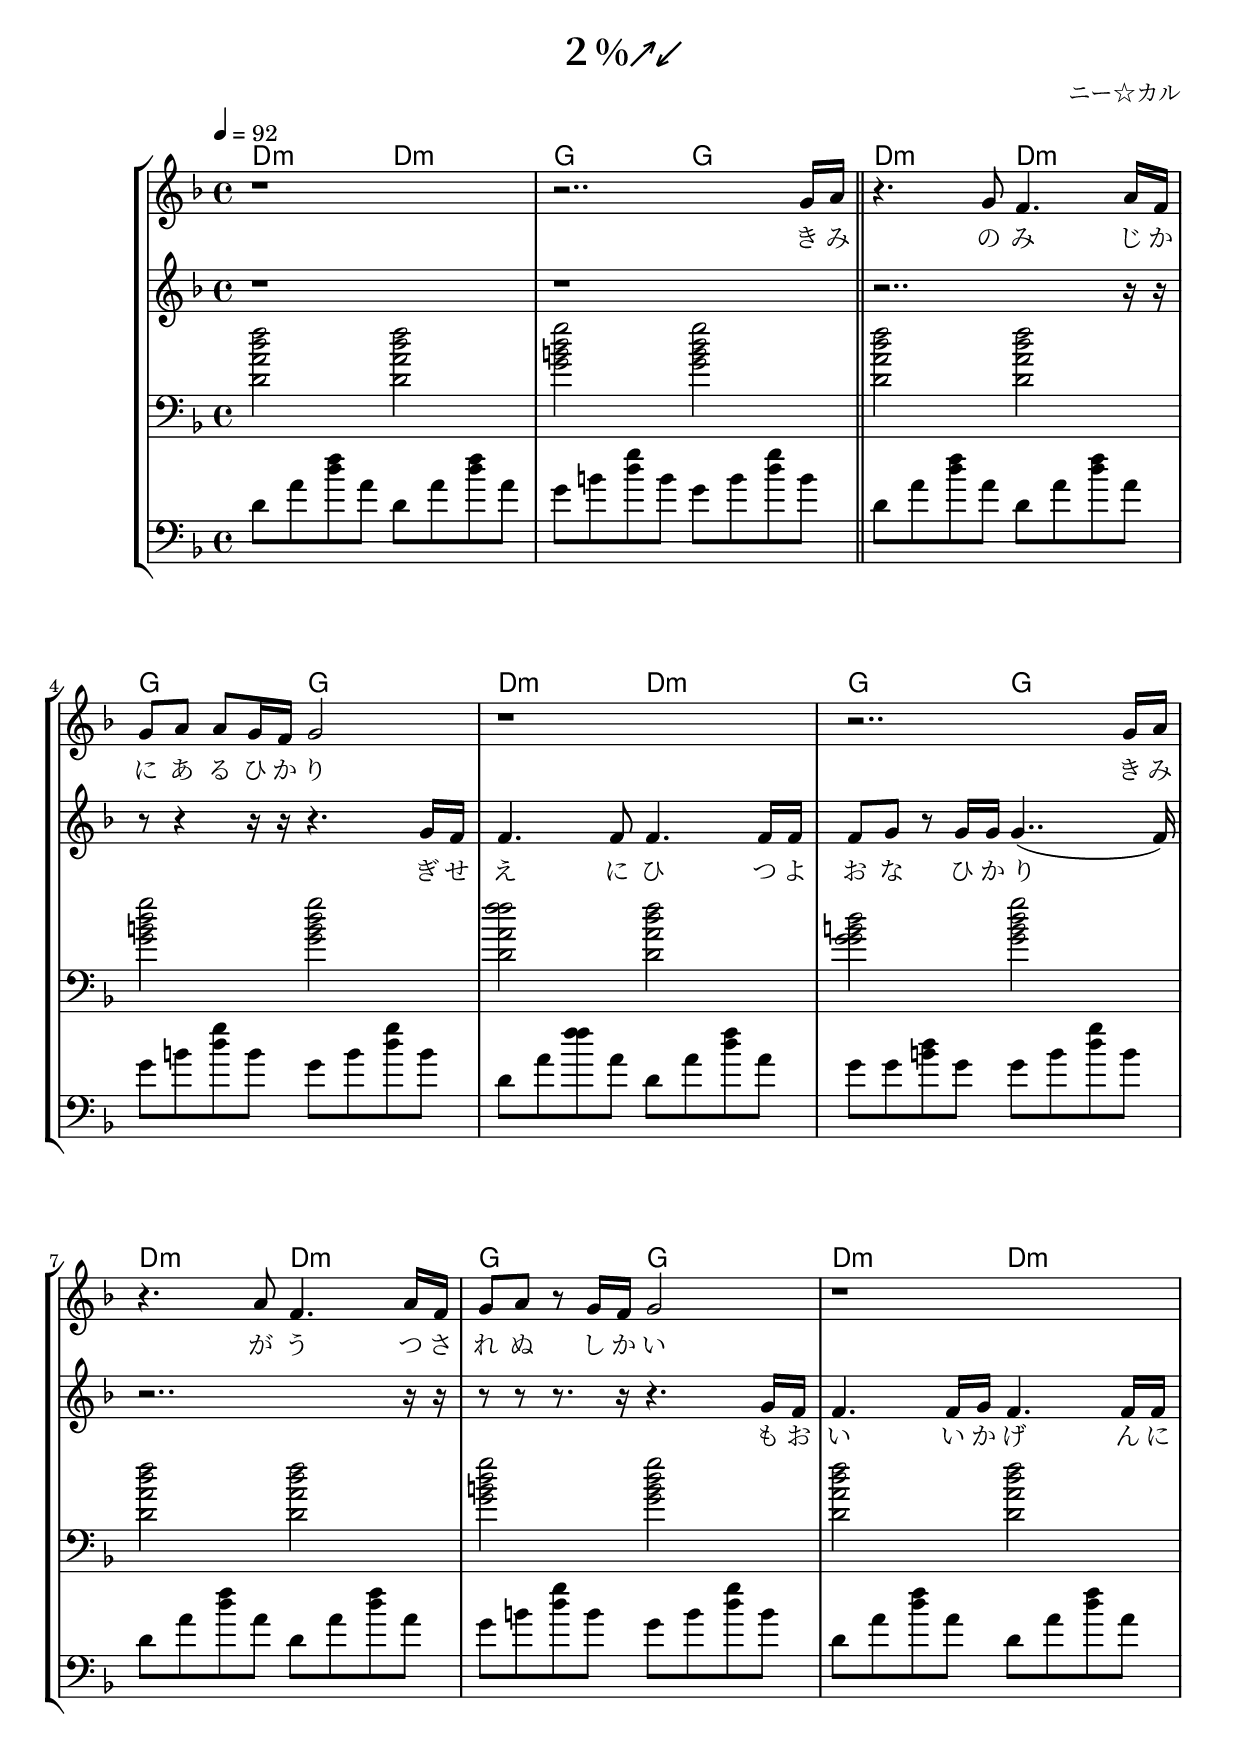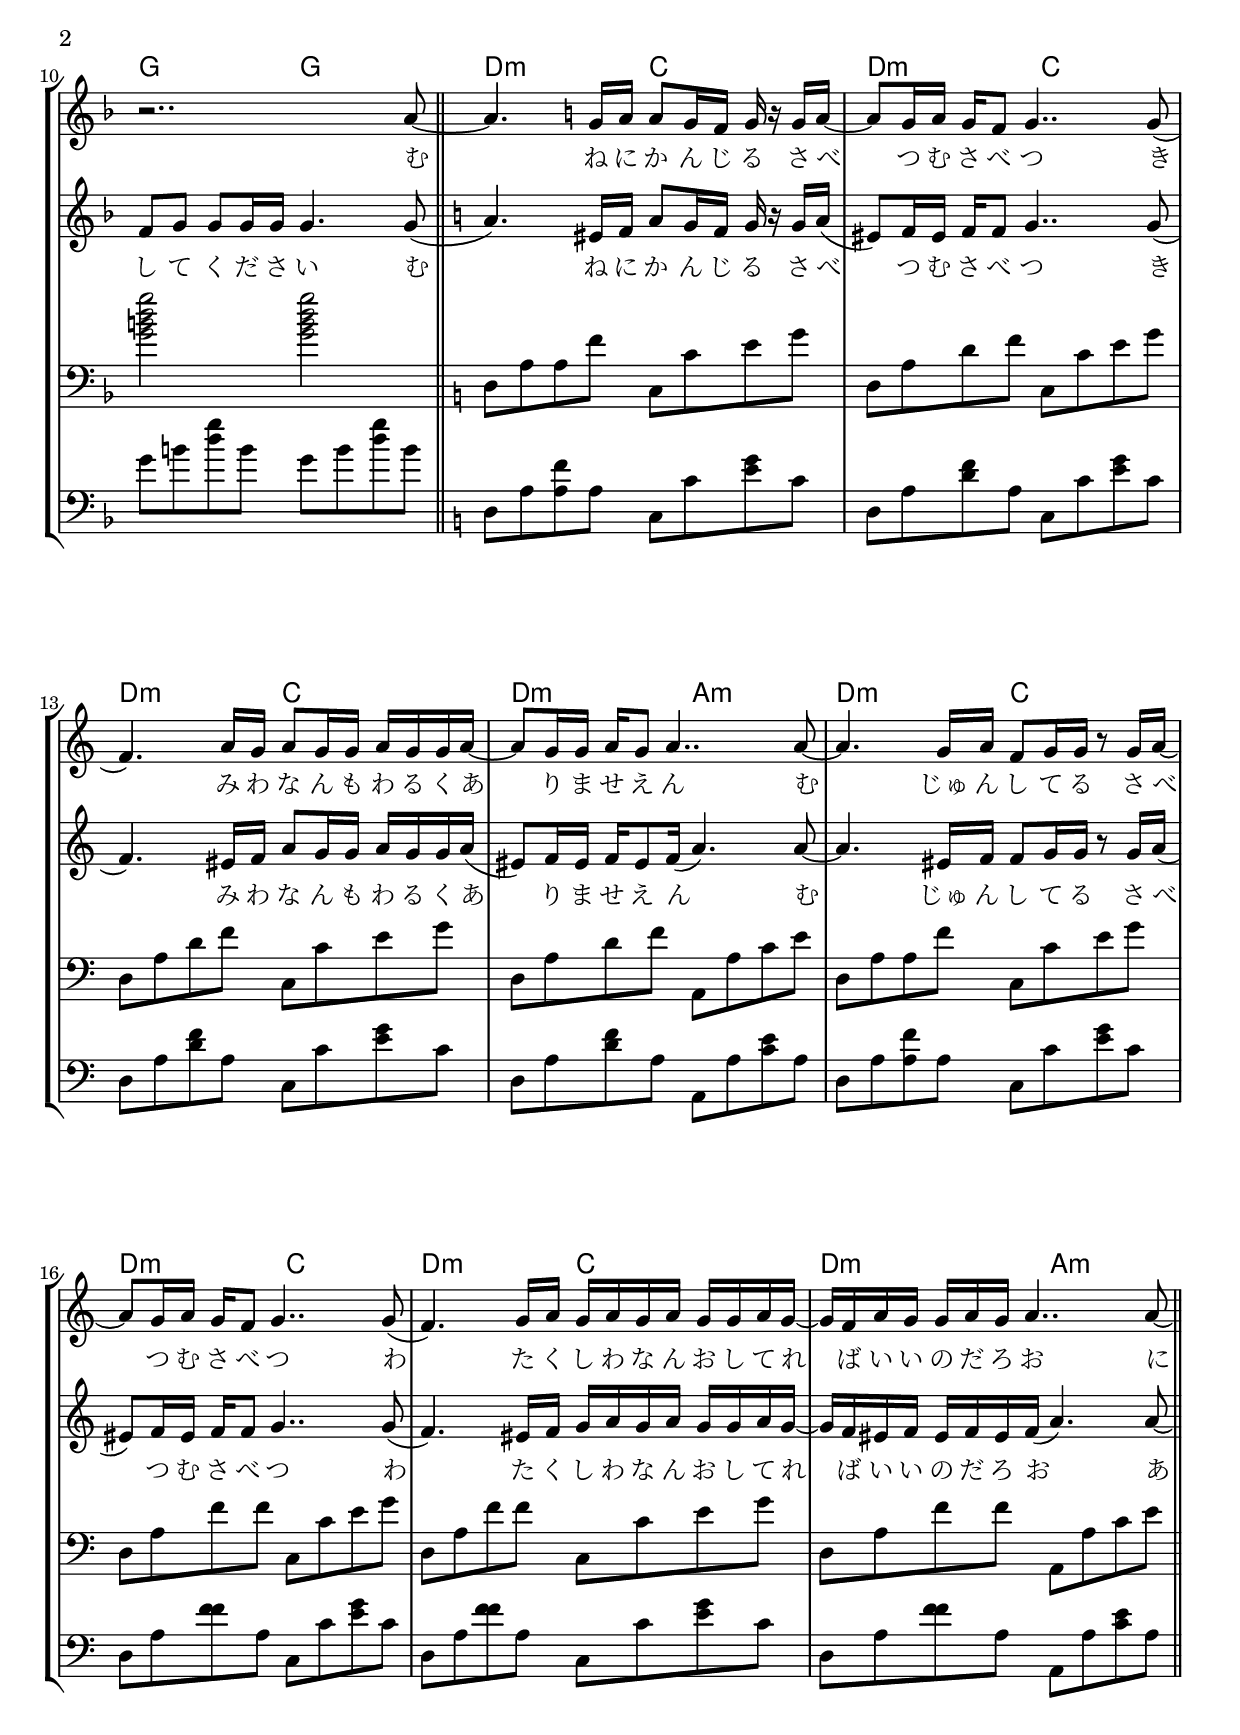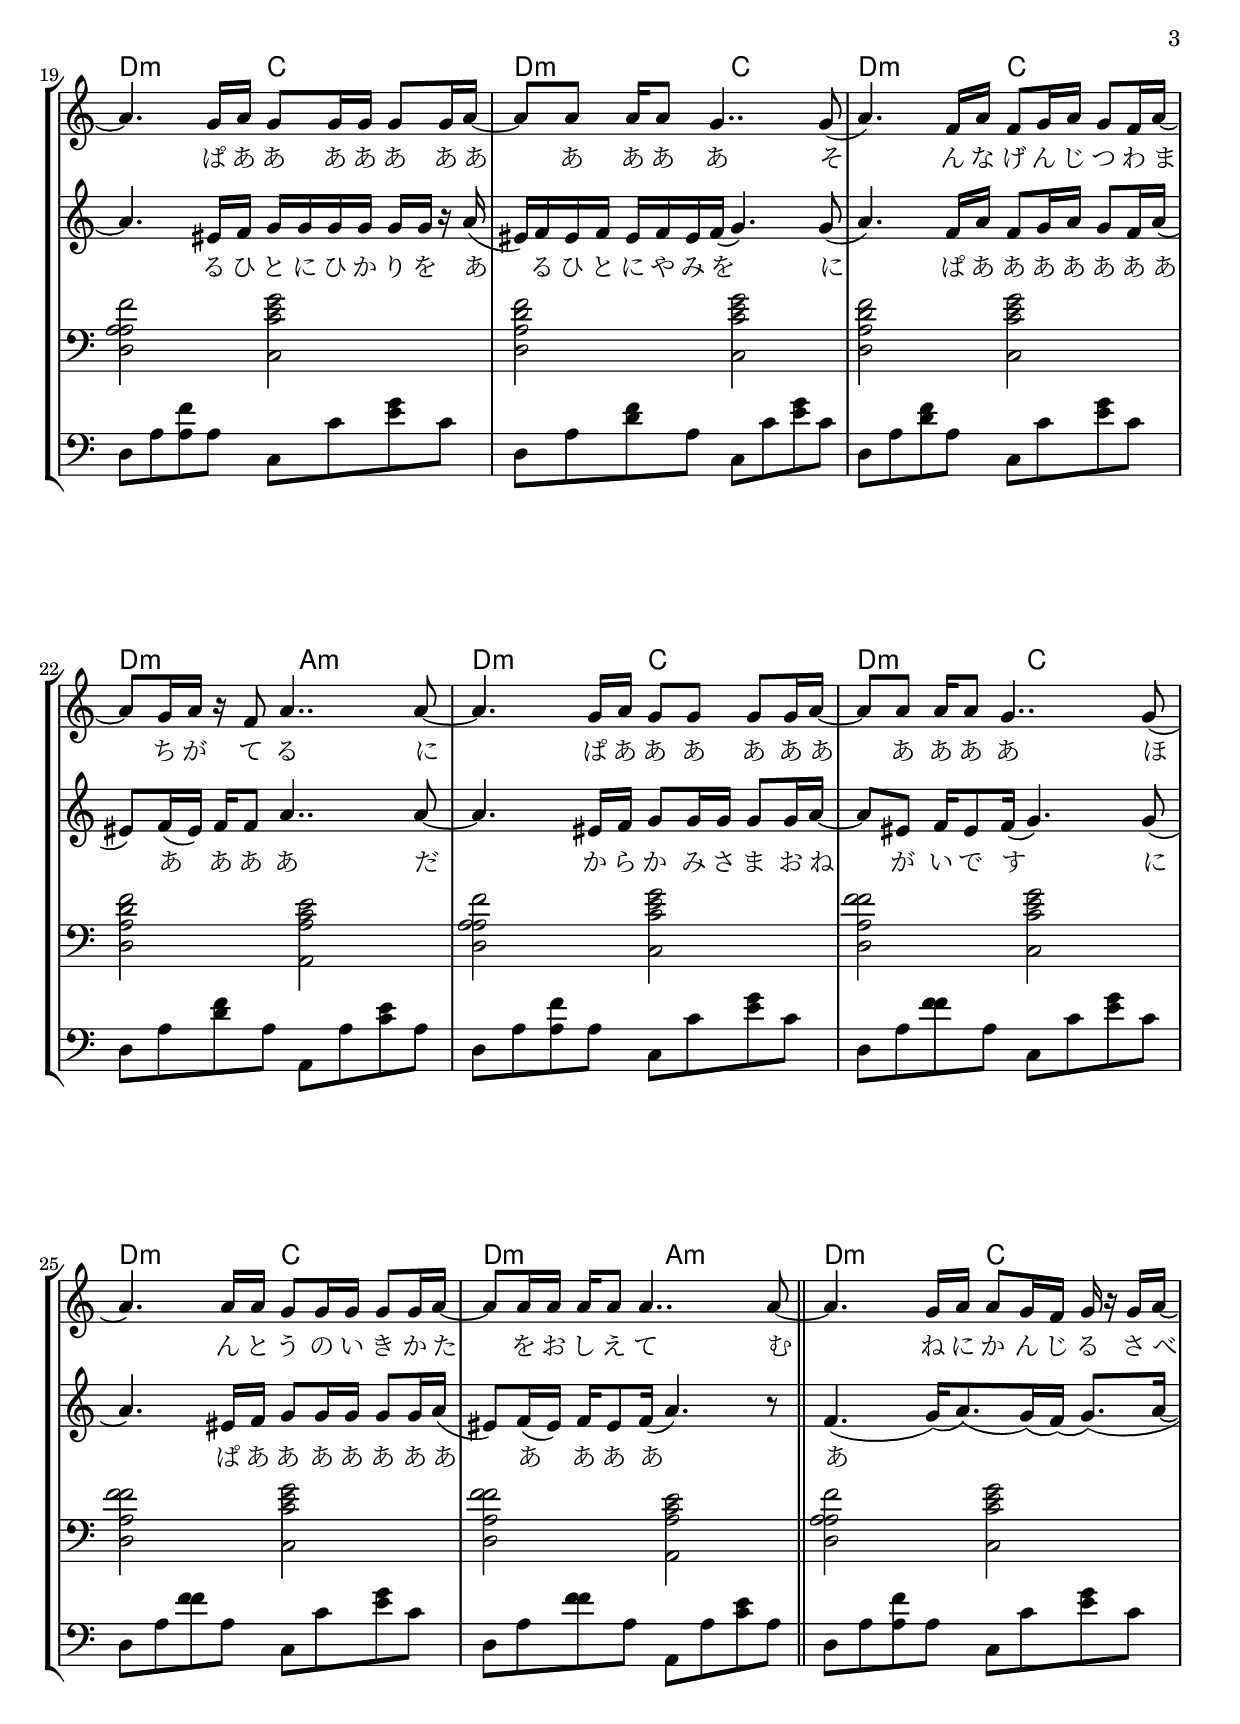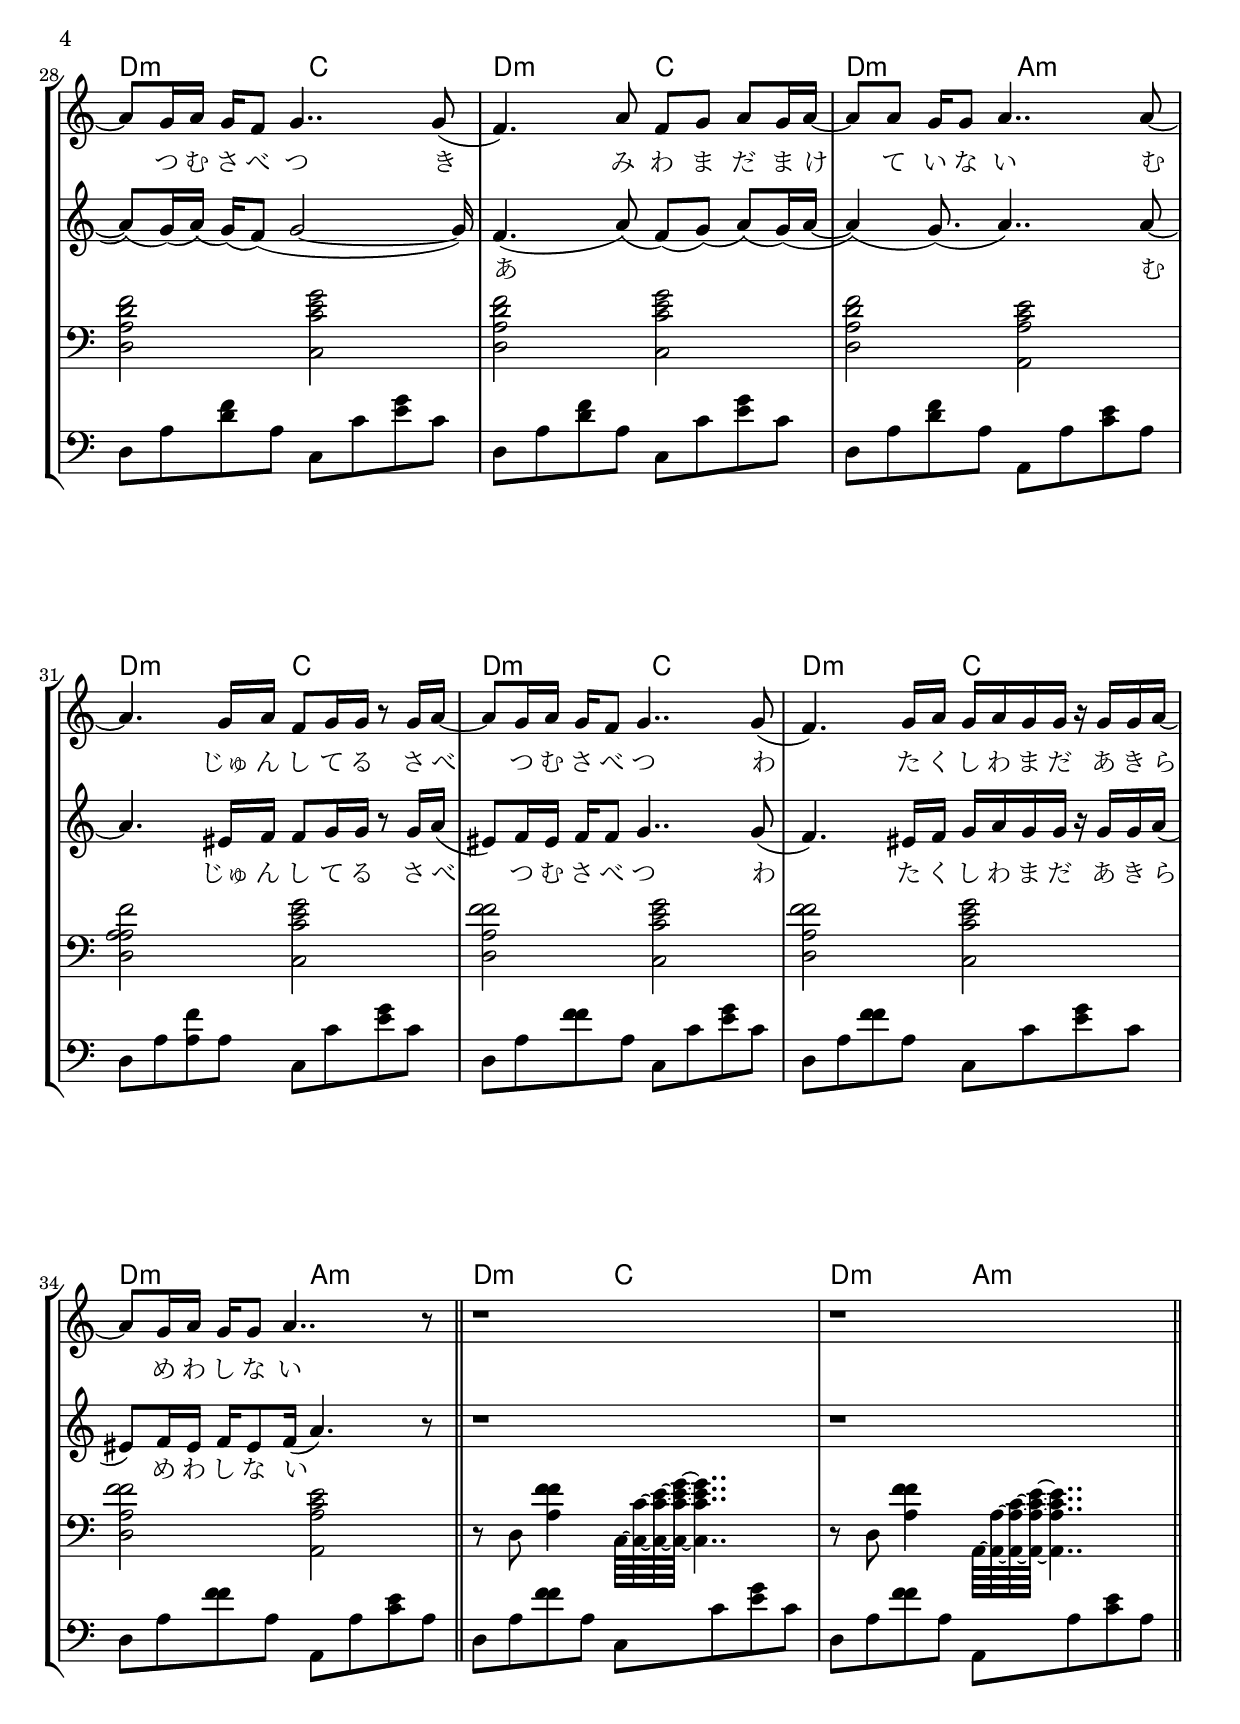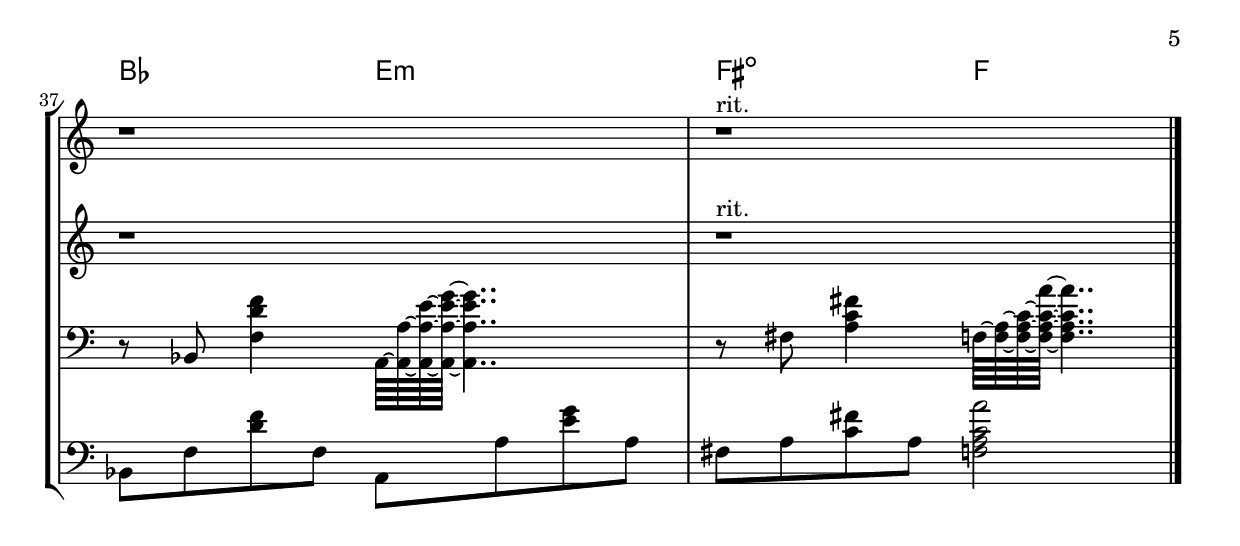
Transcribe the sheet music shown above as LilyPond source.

\version "2.12.1"

\header {
	title = \markup {２％↗↙}
	composer = \markup \center-column {ニー☆カル}
}

harmony = \chordmode {
	d2:m d2:m g2 g2 

	d2:m d2:m g2 g2 d2:m d2:m g2 g2 d2:m d2:m g2 g2 d2:m d2:m g2 g2 

	d2:m c2 d2:m c2 d2:m c2 d2:m a2:m d2:m c2 d2:m c2 d2:m c2 d2:m a2:m 

	d2:m c2 d2:m c2 d2:m c2 d2:m a2:m d2:m c2 d2:m c2 d2:m c2 d2:m a2:m 

	d2:m c2 d2:m c2 d2:m c2 d2:m a2:m d2:m c2 d2:m c2 d2:m c2 d2:m a2:m 

	d2:m c2 d2:m a2:m 

	bes2 e2:m fis2:dim f2 
}

melody = {
	\key f \major
	\tempo 4 = 92
	r1 | r2.. 
	\set Staff.midiInstrument = #"fss0.29"
	\set Staff.midiMinimumVolume = #0.7
	\set Staff.midiMaximumVolume = #0.9
	g'16  a'16 
	r4.  g'8  f'4.  a'16  f'16 
	g'8  a'8  a'8  g'16  f'16  g'2 
	r1 
	r2..  g'16  a'16 
	r4.  a'8  f'4.  a'16  f'16 
	g'8  a'8  r8  g'16  f'16  g'2 
	r1 
	r2..  	\set Staff.midiInstrument = #"fss0.29"
	\set Staff.midiMinimumVolume = #0.7
	\set Staff.midiMaximumVolume = #0.9
	a'8~ 
	a'4.  	\key c \major
g'16  a'16  a'8  g'16  f'16  g'16  r16  g'16  a'16~ 
	a'8  g'16  a'16  g'16  f'8  g'4..  g'8 
	(f'4.)  a'16  g'16  a'8  g'16  g'16  a'16  g'16  g'16  a'16~ 
	a'8  g'16  g'16  a'16  g'8  a'4..  a'8~ 
	a'4.  g'16  a'16  f'8  g'16  g'16  r8  g'16  a'16~ 
	a'8  g'16  a'16  g'16  f'8  g'4..  g'8 
	(f'4.)  g'16  a'16  g'16  a'16  g'16  a'16  g'16  g'16  a'16  g'16~ 
	g'16  f'16  a'16  g'16  g'16  a'16  g'16  a'4..  	\set Staff.midiInstrument = #"fss0.29"
	\set Staff.midiMinimumVolume = #0.7
	\set Staff.midiMaximumVolume = #0.9
	a'8~ 
	a'4.  g'16  a'16  g'8  g'16  g'16  g'8  g'16  a'16~ 
	a'8  a'8  a'16  a'8  g'4..  g'8 
	(a'4.)  f'16  a'16  f'8  g'16  a'16  g'8  f'16  a'16~ 
	a'8  g'16  a'16  r16  f'8  a'4..  a'8~ 
	a'4.  g'16  a'16  g'8  g'8  g'8  g'16  a'16~ 
	a'8  a'8  a'16  a'8  g'4..  g'8 
	(a'4.)  a'16  a'16  g'8  g'16  g'16  g'8  g'16  a'16~ 
	a'8  a'16  a'16  a'16  a'8  a'4..  	\set Staff.midiInstrument = #"fss0.29"
	\set Staff.midiMinimumVolume = #0.7
	\set Staff.midiMaximumVolume = #0.9
	a'8~ 
	a'4.  g'16  a'16  a'8  g'16  f'16  g'16  r16  g'16  a'16~ 
	a'8  g'16  a'16  g'16  f'8  g'4..  g'8 
	(f'4.)  a'8  f'8  g'8  a'8  g'16  a'16~ 
	a'8  a'8  g'16  g'8  a'4..  a'8~ 
	a'4.  g'16  a'16  f'8  g'16  g'16  r8  g'16  a'16~ 
	a'8  g'16  a'16  g'16  f'8  g'4..  g'8 
	(f'4.)  g'16  a'16  g'16  a'16  g'16  g'16  r16  g'16  g'16  a'16~ 
	a'8  g'16  a'16  g'16  g'8  a'4..  	r8 	r1 | r1   
	r1 | r1^"rit." \bar "|."
}

words = \lyricmode {
	
	き  み  の  み  じ  か  に  あ  る  ひ  か  り  き  み  が  う  つ  さ  れ  ぬ  し  か  い  
	む  ね  に  か  ん  じ  る  さ  べ  つ  む  さ  べ  つ  き  み  わ  な  ん  も  わ  る  く  あ  り  ま  せ  え  ん  む  じゅ  ん  し  て  る  さ  べ  つ  む  さ  べ  つ  わ  た  く  し  わ  な  ん  お  し  て  れ  ば  い  い  の  だ  ろ  お  
	に  ぱ  あ  あ  あ  あ  あ  あ  あ  あ  あ  あ  あ  そ  ん  な  げ  ん  じ  つ  わ  ま  ち  が  て  る  に  ぱ  あ  あ  あ  あ  あ  あ  あ  あ  あ  あ  ほ  ん  と  う  の  い  き  か  た  を  お  し  え  て  
	む  ね  に  か  ん  じ  る  さ  べ  つ  む  さ  べ  つ  き  み  わ  ま  だ  ま  け  て  い  な  い  む  じゅ  ん  し  て  る  さ  べ  つ  む  さ  べ  つ  わ  た  く  し  わ  ま  だ  あ  き  ら  め  わ  し  な  い  
	
	
}

secondmelody = {
	\key f \major
	\tempo 4 = 92
	r1 | r1   
	\set Staff.midiInstrument = #"fss0.35"
	\set Staff.midiMinimumVolume = #0.7
	\set Staff.midiMaximumVolume = #0.9
	r2..  r16  r16 
	r8  r4  r16  r16  r4.  g'16  f'16 
	f'4.  f'8  f'4.  f'16  f'16 
	f'8  g'8  r8  g'16  g'16  g'4..  (f'16) 
	r2..  r16  r16 
	r8  r8  r8.  r16  r4.  g'16  f'16 
	f'4.  f'16  g'16  f'4.  f'16  f'16 
	f'8  g'8  g'8  g'16  g'16  g'4.  	\set Staff.midiInstrument = #"fss0.35"
	\set Staff.midiMinimumVolume = #0.7
	\set Staff.midiMaximumVolume = #0.9
	g'8 
	(	\key c \major
a'4.)  eis'16  f'16  a'8  g'16  f'16  g'16  r16  g'16  a'16 
	(eis'8)  f'16  eis'16  f'16  f'8  g'4..  g'8 
	(f'4.)  eis'16  f'16  a'8  g'16  g'16  a'16  g'16  g'16  a'16 
	(eis'8)  f'16  eis'16  f'16  eis'8  f'16  (a'4.)  a'8~ 
	a'4.  eis'16  f'16  f'8  g'16  g'16  r8  g'16  a'16 
	(eis'8)  f'16  eis'16  f'16  f'8  g'4..  g'8 
	(f'4.)  eis'16  f'16  g'16  a'16  g'16  a'16  g'16  g'16  a'16  g'16~ 
	g'16  f'16  eis'16  f'16  eis'16  f'16  eis'16  f'16  (a'4.)  	\set Staff.midiInstrument = #"fss0.35"
	\set Staff.midiMinimumVolume = #0.7
	\set Staff.midiMaximumVolume = #0.9
	a'8~ 
	a'4.  eis'16  f'16  g'16  g'16  g'16  g'16  g'16  g'16  r16  a'16 
	(eis'16)  f'16  eis'16  f'16  eis'16  f'16  eis'16  f'16  (g'4.)  g'8 
	(a'4.)  f'16  a'16  f'8  g'16  a'16  g'8  f'16  a'16 
	(eis'8)  f'16  (eis'16)  f'16  f'8  a'4..  a'8~ 
	a'4.  eis'16  f'16  g'8  g'16  g'16  g'8  g'16  a'16~ 
	a'8  eis'8  f'16  eis'8  f'16  (g'4.)  g'8 
	(a'4.)  eis'16  f'16  g'8  g'16  g'16  g'8  g'16  a'16 
	(eis'8)  f'16  (eis'16)  f'16  eis'8  f'16  (a'4.)  	r8 	\set Staff.midiInstrument = #"fss0.35"
	\set Staff.midiMinimumVolume = #0.7
	\set Staff.midiMaximumVolume = #0.9
	f'4.  (g'16)  (a'8.)  (g'16)  (f'16)  (g'8.)  (a'16~ 
	a'8)  (g'16)  (a'16)  (g'16)  (f'8)  (g'2~g'16) 
	f'4.  (a'8)  (f'8)  (g'8)  (a'8)  (g'16)  (a'16~ 
	a'4)  (g'8.)  (a'4..)  a'8~ 
	a'4.  eis'16  f'16  f'8  g'16  g'16  r8  g'16  a'16 
	(eis'8)  f'16  eis'16  f'16  f'8  g'4..  g'8 
	(f'4.)  eis'16  f'16  g'16  a'16  g'16  g'16  r16  g'16  g'16  a'16 
	(eis'8)  f'16  eis'16  f'16  eis'8  f'16  (a'4.)  	r8 	r1 | r1   
	r1 | r1^"rit." \bar "|."
}

secondwords = \lyricmode {
	
	ぎ  せ  え  に  ひ  つ  よ  お  な  ひ  か  り  も  お  い  い  か  げ  ん  に  し  て  く  だ  さ  い  
	む  ね  に  か  ん  じ  る  さ  べ  つ  む  さ  べ  つ  き  み  わ  な  ん  も  わ  る  く  あ  り  ま  せ  え  ん  む  じゅ  ん  し  て  る  さ  べ  つ  む  さ  べ  つ  わ  た  く  し  わ  な  ん  お  し  て  れ  ば  い  い  の  だ  ろ  お  
	あ  る  ひ  と  に  ひ  か  り  を  あ  る  ひ  と  に  や  み  を  に  ぱ  あ  あ  あ  あ  あ  あ  あ  あ  あ  あ  あ  だ  か  ら  か  み  さ  ま  お  ね  が  い  で  す  に  ぱ  あ  あ  あ  あ  あ  あ  あ  あ  あ  あ  あ  
	あ  あ  む  じゅ  ん  し  て  る  さ  べ  つ  む  さ  べ  つ  わ  た  く  し  わ  ま  だ  あ  き  ら  め  わ  し  な  い  
	
	
}

tempochange = {
	\time 4/4
	\tempo 4 = 92
	r1 | r1 \bar "||"
	\tempo 4 = 92
	r1 | r1 | r1 | r1 | r1 | r1 | r1 | r1 \bar "||"
	\tempo 4 = 92
	r1 | r1 | r1 | r1 | r1 | r1 | r1 | r1 \bar "||"
	\tempo 4 = 92
	r1 | r1 | r1 | r1 | r1 | r1 | r1 | r1 \bar "||"
	\tempo 4 = 92
	r1 | r1 | r1 | r1 | r1 | r1 | r1 | r1 \bar "||"
	\tempo 4 = 92
	r1 | r1 \bar "||"
	\tempo 4 = 92
	r1 | \tempo 4 = 69 r2 \tempo 4 = 61 r2 \bar "|."
}

mainacc = {
	\clef bass
	\set Staff.midiInstrument = #"Electric Grand"
	\set Staff.midiMinimumVolume = #0.3
	\set Staff.midiMaximumVolume = #0.6
	\time 4/4
	\key f \major
	\tempo 4 = 92
	<d' a' d'' f''>2
	<d' a' d'' f''>2
	<g' b' d'' g''>2
	<g' b' d'' g''>2
	\bar "||"

	\set Staff.midiInstrument = #"Electric Grand"
	\set Staff.midiMinimumVolume = #0.3
	\set Staff.midiMaximumVolume = #0.6
	<d' a' d'' f''>2
	<d' a' d'' f''>2
	<g' b' d'' g''>2
	<g' b' d'' g''>2
	<d' a' f'' f''>2
	<d' a' d'' f''>2
	<g' g' b' d''>2
	<g' b' d'' g''>2
	<d' a' d'' f''>2
	<d' a' d'' f''>2
	<g' b' d'' g''>2
	<g' b' d'' g''>2
	<d' a' d'' f''>2
	<d' a' d'' f''>2
	<g' b' d'' g''>2
	<g' b' d'' g''>2
	\bar "||"

	\set Staff.midiInstrument = #"Electric Grand"
	\set Staff.midiMinimumVolume = #0.3
	\set Staff.midiMaximumVolume = #0.6
	\key c \major
	d8 a8 a8 f'8
	c8 c'8 e'8 g'8
	d8 a8 d'8 f'8
	c8 c'8 e'8 g'8
	d8 a8 d'8 f'8
	c8 c'8 e'8 g'8
	d8 a8 d'8 f'8
	a,8 a8 c'8 e'8
	d8 a8 a8 f'8
	c8 c'8 e'8 g'8
	d8 a8 f'8 f'8
	c8 c'8 e'8 g'8
	d8 a8 f'8 f'8
	c8 c'8 e'8 g'8
	d8 a8 f'8 f'8
	a,8 a8 c'8 e'8
	\bar "||"

	\set Staff.midiInstrument = #"Electric Grand"
	\set Staff.midiMinimumVolume = #0.3
	\set Staff.midiMaximumVolume = #0.6
	<d a a f'>2
	<c c' e' g'>2
	<d a d' f'>2
	<c c' e' g'>2
	<d a d' f'>2
	<c c' e' g'>2
	<d a d' f'>2
	<a, a c' e'>2
	<d a a f'>2
	<c c' e' g'>2
	<d a f' f'>2
	<c c' e' g'>2
	<d a f' f'>2
	<c c' e' g'>2
	<d a f' f'>2
	<a, a c' e'>2
	\bar "||"

	\set Staff.midiInstrument = #"Electric Grand"
	\set Staff.midiMinimumVolume = #0.3
	\set Staff.midiMaximumVolume = #0.6
	<d a a f'>2
	<c c' e' g'>2
	<d a d' f'>2
	<c c' e' g'>2
	<d a d' f'>2
	<c c' e' g'>2
	<d a d' f'>2
	<a, a c' e'>2
	<d a a f'>2
	<c c' e' g'>2
	<d a f' f'>2
	<c c' e' g'>2
	<d a f' f'>2
	<c c' e' g'>2
	<d a f' f'>2
	<a, a c' e'>2
	\bar "||"

	\set Staff.midiInstrument = #"Electric Grand"
	\set Staff.midiMinimumVolume = #0.3
	\set Staff.midiMaximumVolume = #0.6
	r8 d8 <a f' f'>4
	c64~ <c~ c'~> <c~ c'~ e'~> <c c' e' g'>~ <c c' e' g'>4..
	r8 d8 <a f' f'>4
	a,64~ <a,~ a~> <a,~ a~ c'~> <a, a c' e'>~ <a, a c' e'>4..
	\bar "||"

	\set Staff.midiInstrument = #"Electric Grand"
	\set Staff.midiMinimumVolume = #0.3
	\set Staff.midiMaximumVolume = #0.6
	r8 bes,8 <f d' f'>4
	a,64~ <a,~ a~> <a,~ a~ e'~> <a, a e' g'>~ <a, a e' g'>4..
	r8 fis8 <a c' fis'>4
	f64~ <f~ a~> <f~ a~ c'~> <f a c' a'>~ <f a c' a'>4..
	\bar "|."
}

subacc = {
	\clef bass
	\set Staff.midiInstrument = #"Pizzicato Strings"
	\set Staff.midiMinimumVolume = #0.3
	\set Staff.midiMaximumVolume = #0.6
	\time 4/4
	\key f \major
	\tempo 4 = 92
	d'8 a' <d'' f''> a'
	d'8 a' <d'' f''> a'
	g'8 b' <d'' g''> b'
	g'8 b' <d'' g''> b'
	\bar "||"

	\set Staff.midiInstrument = #"Pizzicato Strings"
	\set Staff.midiMinimumVolume = #0.3
	\set Staff.midiMaximumVolume = #0.6
	d'8 a' <d'' f''> a'
	d'8 a' <d'' f''> a'
	g'8 b' <d'' g''> b'
	g'8 b' <d'' g''> b'
	d'8 a' <f'' f''> a'
	d'8 a' <d'' f''> a'
	g'8 g' <b' d''> g'
	g'8 b' <d'' g''> b'
	d'8 a' <d'' f''> a'
	d'8 a' <d'' f''> a'
	g'8 b' <d'' g''> b'
	g'8 b' <d'' g''> b'
	d'8 a' <d'' f''> a'
	d'8 a' <d'' f''> a'
	g'8 b' <d'' g''> b'
	g'8 b' <d'' g''> b'
	\bar "||"

	\set Staff.midiInstrument = #"Pizzicato Strings"
	\set Staff.midiMinimumVolume = #0.3
	\set Staff.midiMaximumVolume = #0.6
	\key c \major
	d8 a <a f'> a
	c8 c' <e' g'> c'
	d8 a <d' f'> a
	c8 c' <e' g'> c'
	d8 a <d' f'> a
	c8 c' <e' g'> c'
	d8 a <d' f'> a
	a,8 a <c' e'> a
	d8 a <a f'> a
	c8 c' <e' g'> c'
	d8 a <f' f'> a
	c8 c' <e' g'> c'
	d8 a <f' f'> a
	c8 c' <e' g'> c'
	d8 a <f' f'> a
	a,8 a <c' e'> a
	\bar "||"

	\set Staff.midiInstrument = #"Pizzicato Strings"
	\set Staff.midiMinimumVolume = #0.3
	\set Staff.midiMaximumVolume = #0.6
	d8 a <a f'> a
	c8 c' <e' g'> c'
	d8 a <d' f'> a
	c8 c' <e' g'> c'
	d8 a <d' f'> a
	c8 c' <e' g'> c'
	d8 a <d' f'> a
	a,8 a <c' e'> a
	d8 a <a f'> a
	c8 c' <e' g'> c'
	d8 a <f' f'> a
	c8 c' <e' g'> c'
	d8 a <f' f'> a
	c8 c' <e' g'> c'
	d8 a <f' f'> a
	a,8 a <c' e'> a
	\bar "||"

	\set Staff.midiInstrument = #"Pizzicato Strings"
	\set Staff.midiMinimumVolume = #0.3
	\set Staff.midiMaximumVolume = #0.6
	d8 a <a f'> a
	c8 c' <e' g'> c'
	d8 a <d' f'> a
	c8 c' <e' g'> c'
	d8 a <d' f'> a
	c8 c' <e' g'> c'
	d8 a <d' f'> a
	a,8 a <c' e'> a
	d8 a <a f'> a
	c8 c' <e' g'> c'
	d8 a <f' f'> a
	c8 c' <e' g'> c'
	d8 a <f' f'> a
	c8 c' <e' g'> c'
	d8 a <f' f'> a
	a,8 a <c' e'> a
	\bar "||"

	\set Staff.midiInstrument = #"Pizzicato Strings"
	\set Staff.midiMinimumVolume = #0.3
	\set Staff.midiMaximumVolume = #0.6
	d8 a <f' f'> a
	c8 c' <e' g'> c'
	d8 a <f' f'> a
	a,8 a <c' e'> a
	\bar "||"

	\set Staff.midiInstrument = #"Pizzicato Strings"
	\set Staff.midiMinimumVolume = #0.3
	\set Staff.midiMaximumVolume = #0.6
	bes,8 f <d' f'> f
	a,8 a <e' g'> a
	fis8 a <c' fis'> a
	<f a c' a'>2
	\bar "|."
}

percA = {
	\drummode {
	r1 |r1 \bar "||"
	r1 |r1 |r1 |r1 |r1 |r1 |r1 |r1 \bar "||"
	r1 |r1 |r1 |r1 |r1 |r1 |r1 |r1 \bar "||"
	r1 |r1 |r1 |r1 |r1 |r1 |r1 |r1 \bar "||"
	r1 |r1 |r1 |r1 |r1 |r1 |r1 |r1 \bar "||"
	r1 |r1 \bar "||"
	r1 |r1 \bar "|."
	}
}

percB = {
	\drummode {
	r1 |r1 \bar "||"
	r1 |r1 |r1 |r1 |r1 |r1 |r1 |r1 \bar "||"
	r1 |r1 |r1 |r1 |r1 |r1 |r1 |r1 \bar "||"
	r1 |r1 |r1 |r1 |r1 |r1 |r1 |r1 \bar "||"
	r1 |r1 |r1 |r1 |r1 |r1 |r1 |r1 \bar "||"
	r1 |r1 \bar "||"
	r1 |r1 \bar "|."
	}
}

percC = {
	\drummode {
	r1 |r1 \bar "||"
	r1 |r1 |r1 |r1 |r1 |r1 |r1 |r1 \bar "||"
	r1 |r1 |r1 |r1 |r1 |r1 |r1 |r1 \bar "||"
	r1 |r1 |r1 |r1 |r1 |r1 |r1 |r1 \bar "||"
	r1 |r1 |r1 |r1 |r1 |r1 |r1 |r1 \bar "||"
	r1 |r1 \bar "||"
	r1 |r1 \bar "|."
	}
}

percD = {
	\drummode {
	r1 |r1 \bar "||"
	r1 |r1 |r1 |r1 |r1 |r1 |r1 |r1 \bar "||"
	r1 |r1 |r1 |r1 |r1 |r1 |r1 |r1 \bar "||"
	r1 |r1 |r1 |r1 |r1 |r1 |r1 |r1 \bar "||"
	r1 |r1 |r1 |r1 |r1 |r1 |r1 |r1 \bar "||"
	r1 |r1 \bar "||"
	r1 |r1 \bar "|."
	}
}

percE = {
	\drummode {
	r1 |r1 \bar "||"
	r1 |r1 |r1 |r1 |r1 |r1 |r1 |r1 \bar "||"
	r1 |r1 |r1 |r1 |r1 |r1 |r1 |r1 \bar "||"
	r1 |r1 |r1 |r1 |r1 |r1 |r1 |r1 \bar "||"
	r1 |r1 |r1 |r1 |r1 |r1 |r1 |r1 \bar "||"
	r1 |r1 \bar "||"
	r1 |r1 \bar "|."
	}
}

\score {
	<<
		\new StaffGroup <<
			\new ChordNames {\harmony}
			\new Voice = "melody" {\melody}
			\new Lyrics \lyricsto "melody" \words
			\new Voice = "secondmelody" {\secondmelody}
			\new Lyrics \lyricsto "secondmelody" \secondwords
			\new Staff = "mainacc" {\mainacc}
			\new Staff = "subacc" {\subacc}
		>>
	>>
	\layout { }
}
